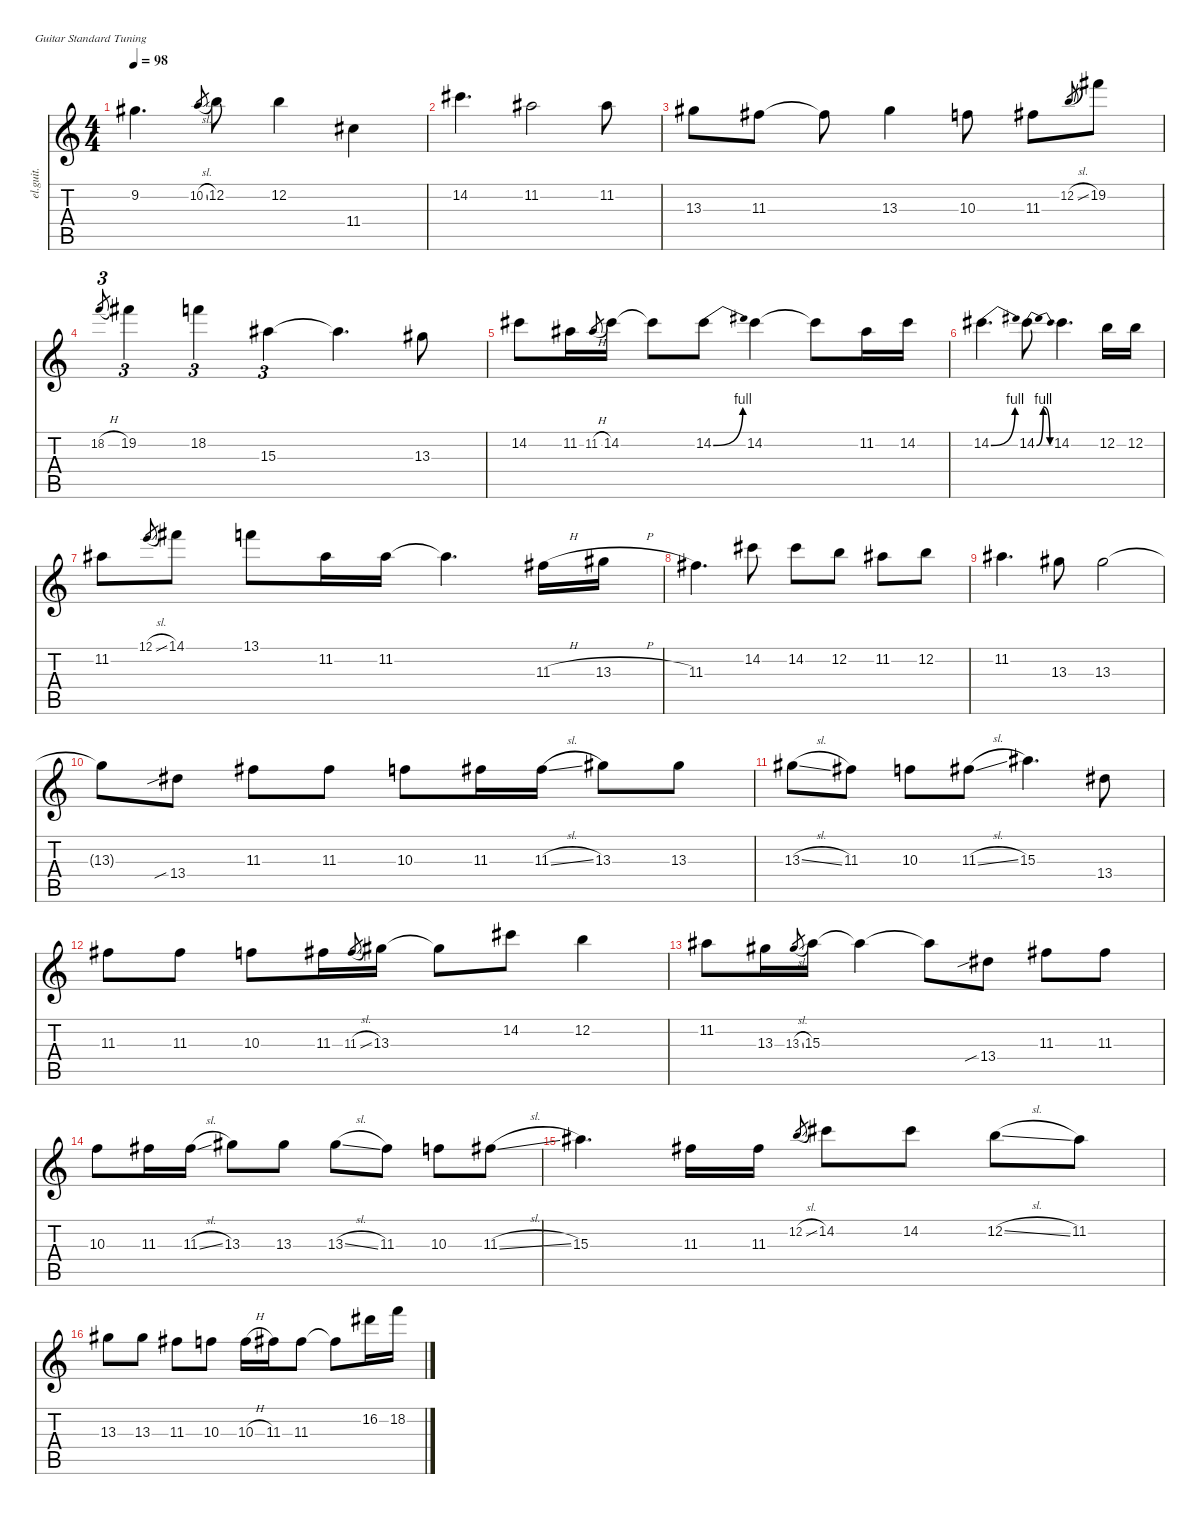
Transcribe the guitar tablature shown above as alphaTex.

\defaultSystemsLayout 4
\hideDynamics
\bracketExtendMode nobrackets
\otherSystemsTrackNameOrientation horizontal
\track ("Clean Guitar" "el.guit.") {instrument electricguitarclean}
\staff {score tabs}
\tuning (E4 B3 G3 D3 A2 E2)
\ts (4 4)
\tempo 98
\clef g2
\ks c
9.2.4{d dy mf} 10.2{sl}.8{gr} 12.2.8 12.2.4 11.4.4 |
14.2.4{d} 11.2.2 11.2.8 |
13.3.8 11.3.8 11.3{t}.8 13.3.4 10.3.8 11.3.8 12.2{sl}.8{gr} 19.2.8 |
18.2{h}.8{tu (3 2) gr} 19.2.4{tu (3 2)} 18.2.4{tu (3 2)} 15.3.4{tu (3 2)} 15.3{t}.4{d} 13.3.8 |
14.2.8 11.2.16 11.2{h}.8{gr} 14.2.16 14.2{t}.8 14.2{be (bend 0 0 15 4)}.8 14.2.4 14.2{t}.8 11.2.16 14.2.16 |
14.2{be (bend 0 0 15 4)}.4{d} 14.2{be (bendrelease 0 0 10.2 4 12 4 30 0)}.8 14.2.4{d} 12.2.16 12.2.16 |
11.2.8 12.1{sl}.8{gr} 14.1.8 13.1.8 11.2.16 11.2.16 11.2{t}.4{d} 11.3{h}.16 13.3{h}.16 |
11.3.4{d} 14.2.8 14.2.8 12.2.8 11.2.8 12.2.8 |
11.2.4{d} 13.3.8 13.3.2 |
13.3{t}.8 13.4{sib}.8 11.3.8 11.3.8 10.3.8 11.3.16 11.3{sl}.16 13.3.8 13.3.8 |
13.3{sl}.8 11.3.8 10.3.8 11.3{sl}.8 15.3.4{d} 13.4.8 |
11.3.8 11.3.8 10.3.8 11.3.16 11.3{sl}.8{gr} 13.3.16 13.3{t}.8 14.2.8 12.2.4 |
11.2.8 13.3.16 13.3{sl}.8{gr} 15.3.16 15.3{t}.4 15.3{t}.8 13.4{sib}.8 11.3.8 11.3.8 |
10.3.8 11.3.16 11.3{sl}.16 13.3.8 13.3.8 13.3{sl}.8 11.3.8 10.3.8 11.3{sl}.8 |
15.3.4{d} 11.3.16 11.3.16 12.2{sl}.8{gr} 14.2.8 14.2.8 12.2{sl}.8 11.2.8 |
13.3.8 13.3.8 11.3.8 10.3.8 10.3{h}.16 11.3.16 11.3.8 11.3{t}.8 16.2.16 18.2.16
